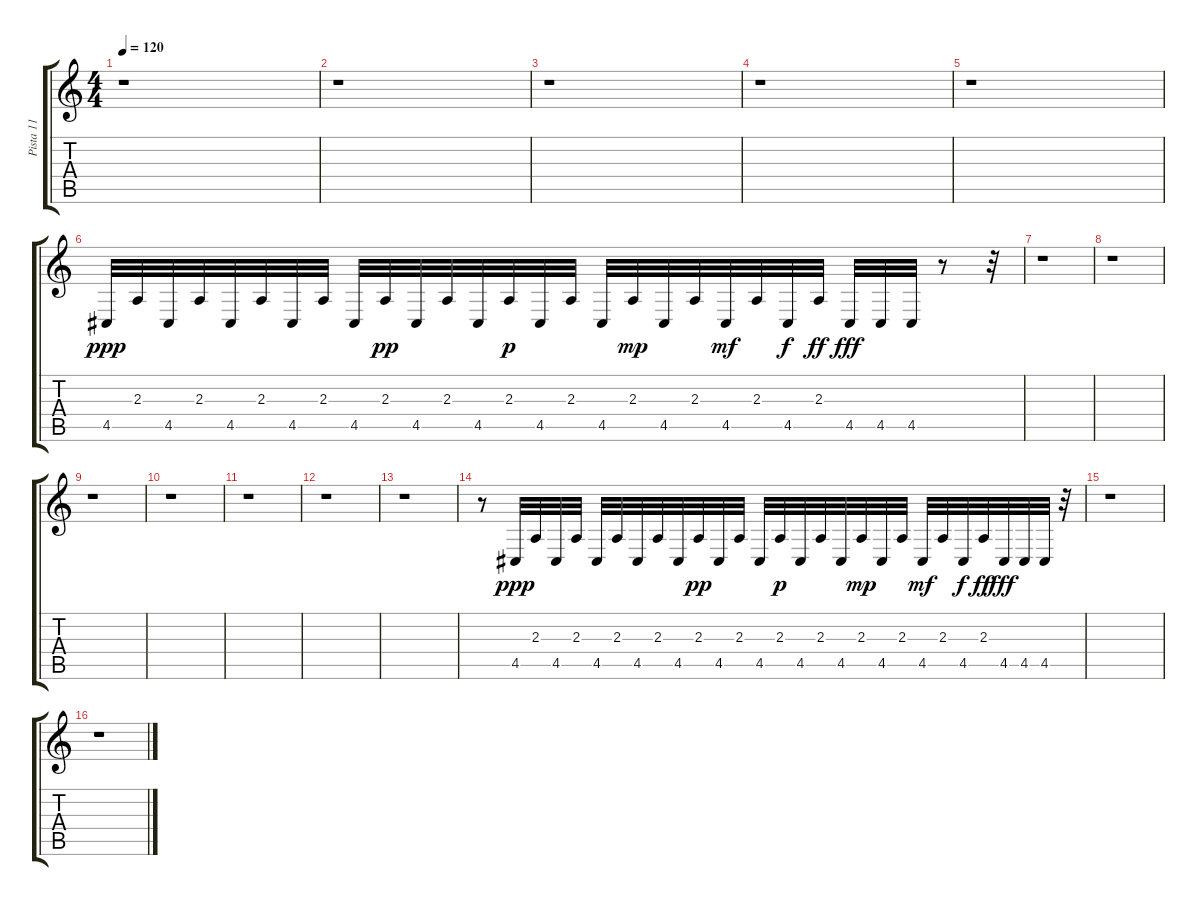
\track ("Pista 11" "Pista 11") {instrument celesta}
\staff {score tabs}
\tuning (E4 B3 G3 D3 A2 E2) {hide}
\ts (4 4)
\tempo 120
\clef g2
\ks c
r.1{dy fff} |
r.1 |
r.1 |
r.1 |
r.1 |
4.5.32{dy ppp} 2.3.32 4.5.32 2.3.32 4.5.32 2.3.32 4.5.32 2.3.32 4.5.32 2.3.32{dy pp} 4.5.32 2.3.32 4.5.32 2.3.32{dy p} 4.5.32 2.3.32 4.5.32 2.3.32{dy mp} 4.5.32 2.3.32 4.5.32{dy mf} 2.3.32 4.5.32{dy f} 2.3.32{dy ff} 4.5.32{dy fff} 4.5.32 4.5.32 r.8 r.32 |
r.1 |
r.1 |
r.1 |
r.1 |
r.1 |
r.1 |
r.1 |
r.8 4.5.32{dy ppp volume 15} 2.3.32 4.5.32 2.3.32 4.5.32 2.3.32 4.5.32 2.3.32 4.5.32 2.3.32{dy pp} 4.5.32 2.3.32 4.5.32 2.3.32{dy p} 4.5.32 2.3.32 4.5.32 2.3.32{dy mp} 4.5.32 2.3.32 4.5.32{dy mf} 2.3.32 4.5.32{dy f} 2.3.32{dy ff} 4.5.32{dy fff} 4.5.32 4.5.32 r.32 |
r.1 |
r.1
